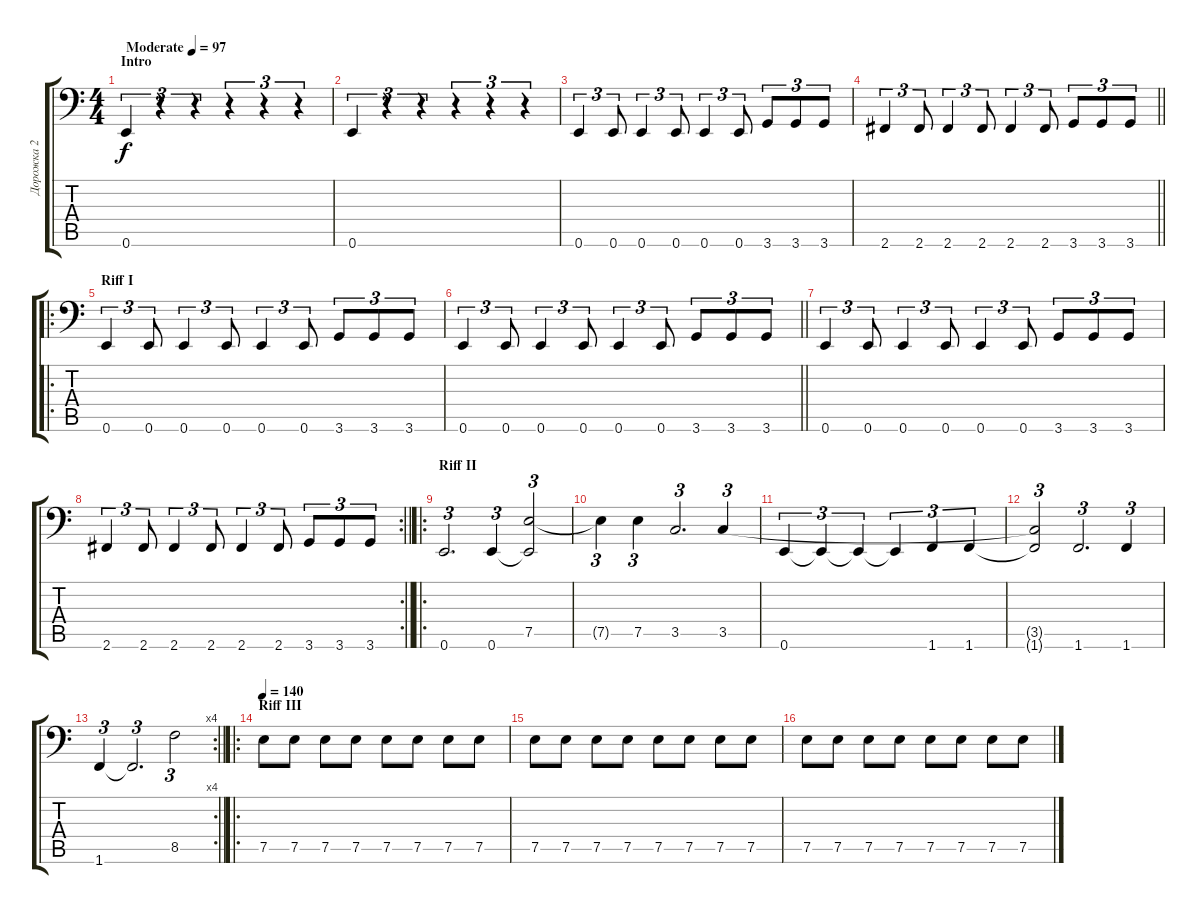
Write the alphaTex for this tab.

\track ("Дорожка 2" "Дорожка 2") {instrument electricbassfinger}
\staff {score tabs}
\tuning (E3 B2 G2 D2 A1 E1) {hide}
\ts (4 4)
\section ("" "Intro")
\tempo (97 "Moderate")
\clef f4
\ks c
0.6.4{tu (3 2) dy f instrument electricbassfinger} r.4{tu (3 2)} r.4{tu (3 2)} r.4{tu (3 2)} r.4{tu (3 2)} r.4{tu (3 2)} |
0.6.4{tu (3 2)} r.4{tu (3 2)} r.4{tu (3 2)} r.4{tu (3 2)} r.4{tu (3 2)} r.4{tu (3 2)} |
0.6.4{tu (3 2)} 0.6.8{tu (3 2)} 0.6.4{tu (3 2)} 0.6.8{tu (3 2)} 0.6.4{tu (3 2)} 0.6.8{tu (3 2)} 3.6.8{tu (3 2)} 3.6.8{tu (3 2)} 3.6.8{tu (3 2)} |
\barLineRight lightlight
2.6.4{tu (3 2)} 2.6.8{tu (3 2)} 2.6.4{tu (3 2)} 2.6.8{tu (3 2)} 2.6.4{tu (3 2)} 2.6.8{tu (3 2)} 3.6.8{tu (3 2)} 3.6.8{tu (3 2)} 3.6.8{tu (3 2)} |
\ro
\section ("" "Riff I")
0.6.4{tu (3 2)} 0.6.8{tu (3 2)} 0.6.4{tu (3 2)} 0.6.8{tu (3 2)} 0.6.4{tu (3 2)} 0.6.8{tu (3 2)} 3.6.8{tu (3 2)} 3.6.8{tu (3 2)} 3.6.8{tu (3 2)} |
\barLineRight lightlight
0.6.4{tu (3 2)} 0.6.8{tu (3 2)} 0.6.4{tu (3 2)} 0.6.8{tu (3 2)} 0.6.4{tu (3 2)} 0.6.8{tu (3 2)} 3.6.8{tu (3 2)} 3.6.8{tu (3 2)} 3.6.8{tu (3 2)} |
0.6.4{tu (3 2)} 0.6.8{tu (3 2)} 0.6.4{tu (3 2)} 0.6.8{tu (3 2)} 0.6.4{tu (3 2)} 0.6.8{tu (3 2)} 3.6.8{tu (3 2)} 3.6.8{tu (3 2)} 3.6.8{tu (3 2)} |
\rc 2
\barLineRight lightlight
2.6.4{tu (3 2)} 2.6.8{tu (3 2)} 2.6.4{tu (3 2)} 2.6.8{tu (3 2)} 2.6.4{tu (3 2)} 2.6.8{tu (3 2)} 3.6.8{tu (3 2)} 3.6.8{tu (3 2)} 3.6.8{tu (3 2)} |
\ro
\section ("" "Riff II")
0.6.2{d tu (3 2)} 0.6.4{tu (3 2)} (7.5 0.6{t}).2{tu (3 2)} |
7.5{t}.4{tu (3 2)} 7.5.4{tu (3 2)} 3.5.2{d tu (3 2)} 3.5.4{tu (3 2)} |
0.6.4{tu (3 2)} 0.6{t}.4{tu (3 2)} 0.6{t}.4{tu (3 2)} 0.6{t}.4{tu (3 2)} 1.6.4{tu (3 2)} 1.6.4{tu (3 2)} |
(3.5{t} 1.6{t}).2{tu (3 2)} 1.6.2{d tu (3 2)} 1.6.4{tu (3 2)} |
\rc 4
\barLineRight lightlight
1.6.4{tu (3 2)} 1.6{t}.2{d tu (3 2)} 8.5.2{tu (3 2)} |
\ro
\section ("" "Riff III")
\tempo 140
7.5.8 7.5.8 7.5.8 7.5.8 7.5.8 7.5.8 7.5.8 7.5.8 |
7.5.8 7.5.8 7.5.8 7.5.8 7.5.8 7.5.8 7.5.8 7.5.8 |
7.5.8 7.5.8 7.5.8 7.5.8 7.5.8 7.5.8 7.5.8 7.5.8
